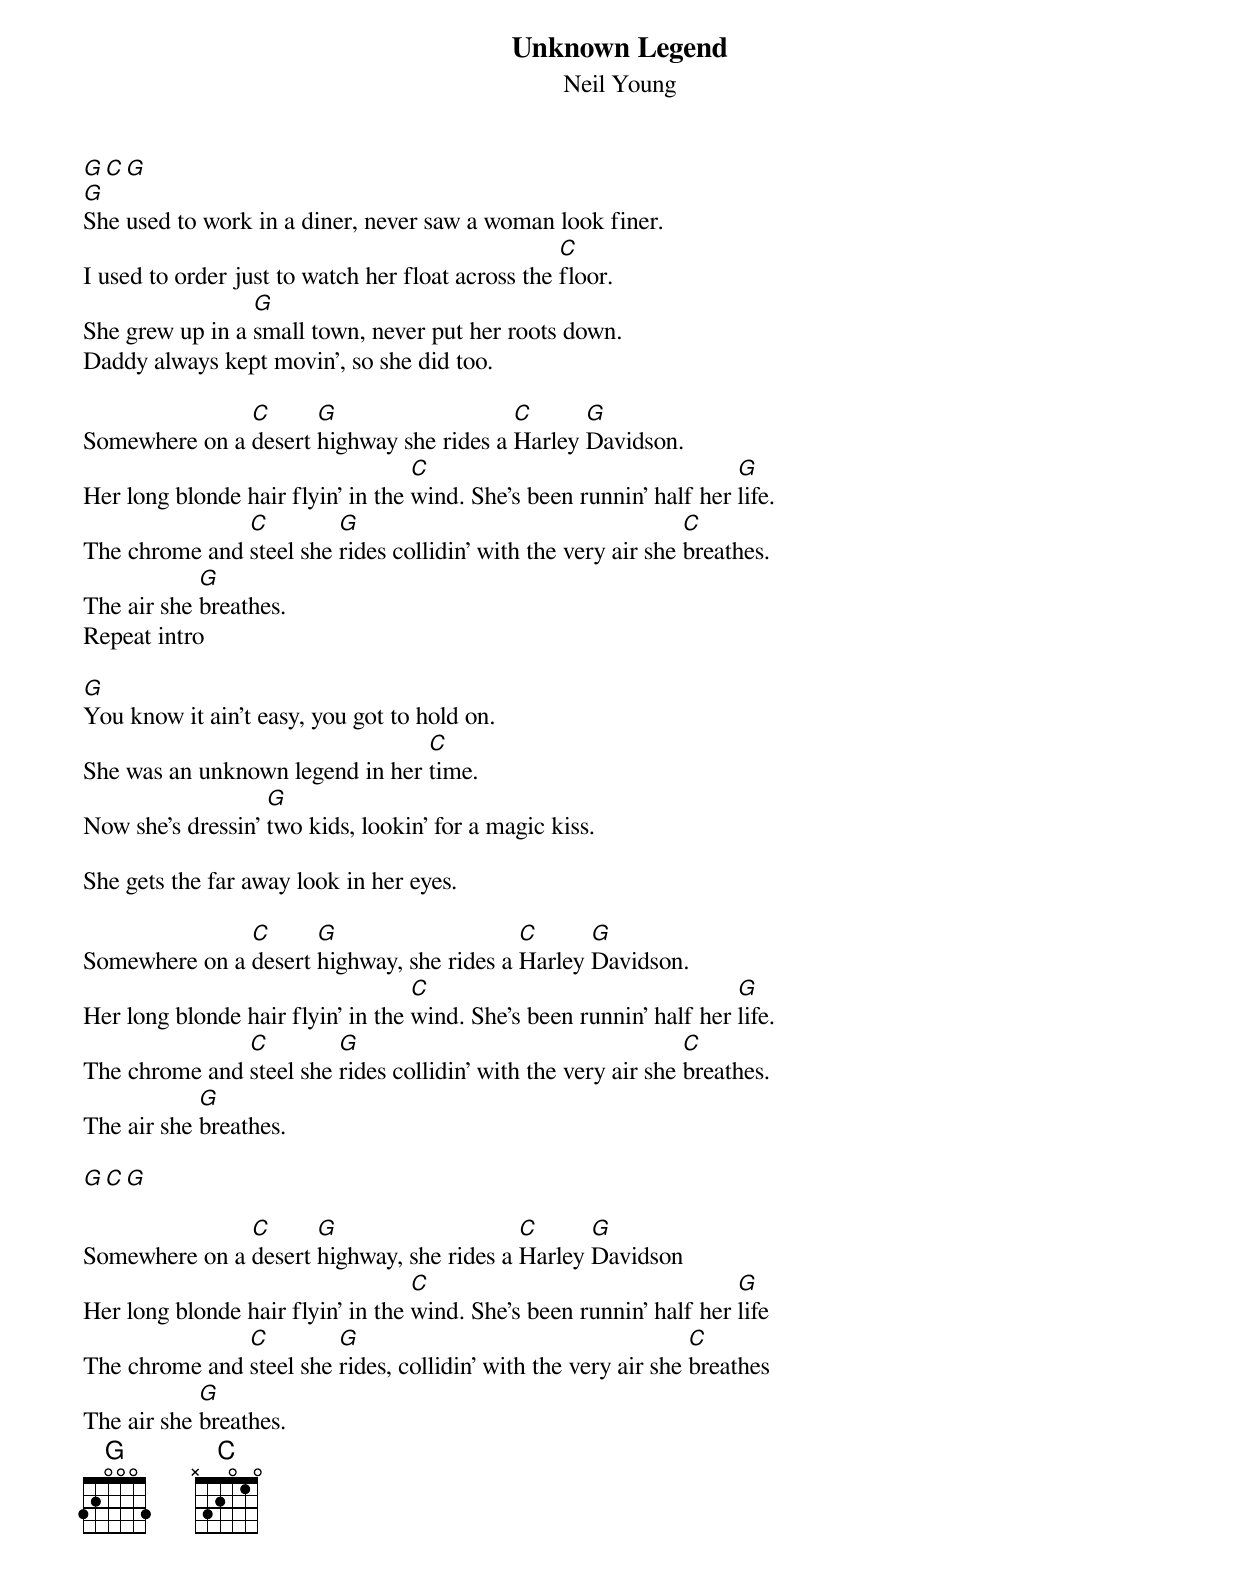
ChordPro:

{title:Unknown Legend}
{subtitle:Neil Young}
[G][C][G]
[G]She used to work in a diner, never saw a woman look finer.
I used to order just to watch her float across the [C]floor.
She grew up in a [G]small town, never put her roots down.
Daddy always kept movin', so she did too.

Somewhere on a [C]desert [G]highway she rides a [C]Harley [G]Davidson.
Her long blonde hair flyin' in the [C]wind. She's been runnin' half her [G]life.
The chrome and [C]steel she [G]rides collidin' with the very air she [C]breathes.
The air she [G]breathes.
Repeat intro

[G]You know it ain't easy, you got to hold on.
She was an unknown legend in her [C]time.
Now she's dressin' [G]two kids, lookin' for a magic kiss.

She gets the far away look in her eyes.

Somewhere on a [C]desert [G]highway, she rides a [C]Harley [G]Davidson.
Her long blonde hair flyin' in the [C]wind. She's been runnin' half her [G]life.
The chrome and [C]steel she [G]rides collidin' with the very air she [C]breathes.
The air she [G]breathes.

[G][C][G]

Somewhere on a [C]desert [G]highway, she rides a [C]Harley [G]Davidson
Her long blonde hair flyin' in the [C]wind. She's been runnin' half her [G]life
The chrome and [C]steel she [G]rides, collidin' with the very air she [C]breathes
The air she [G]breathes.
